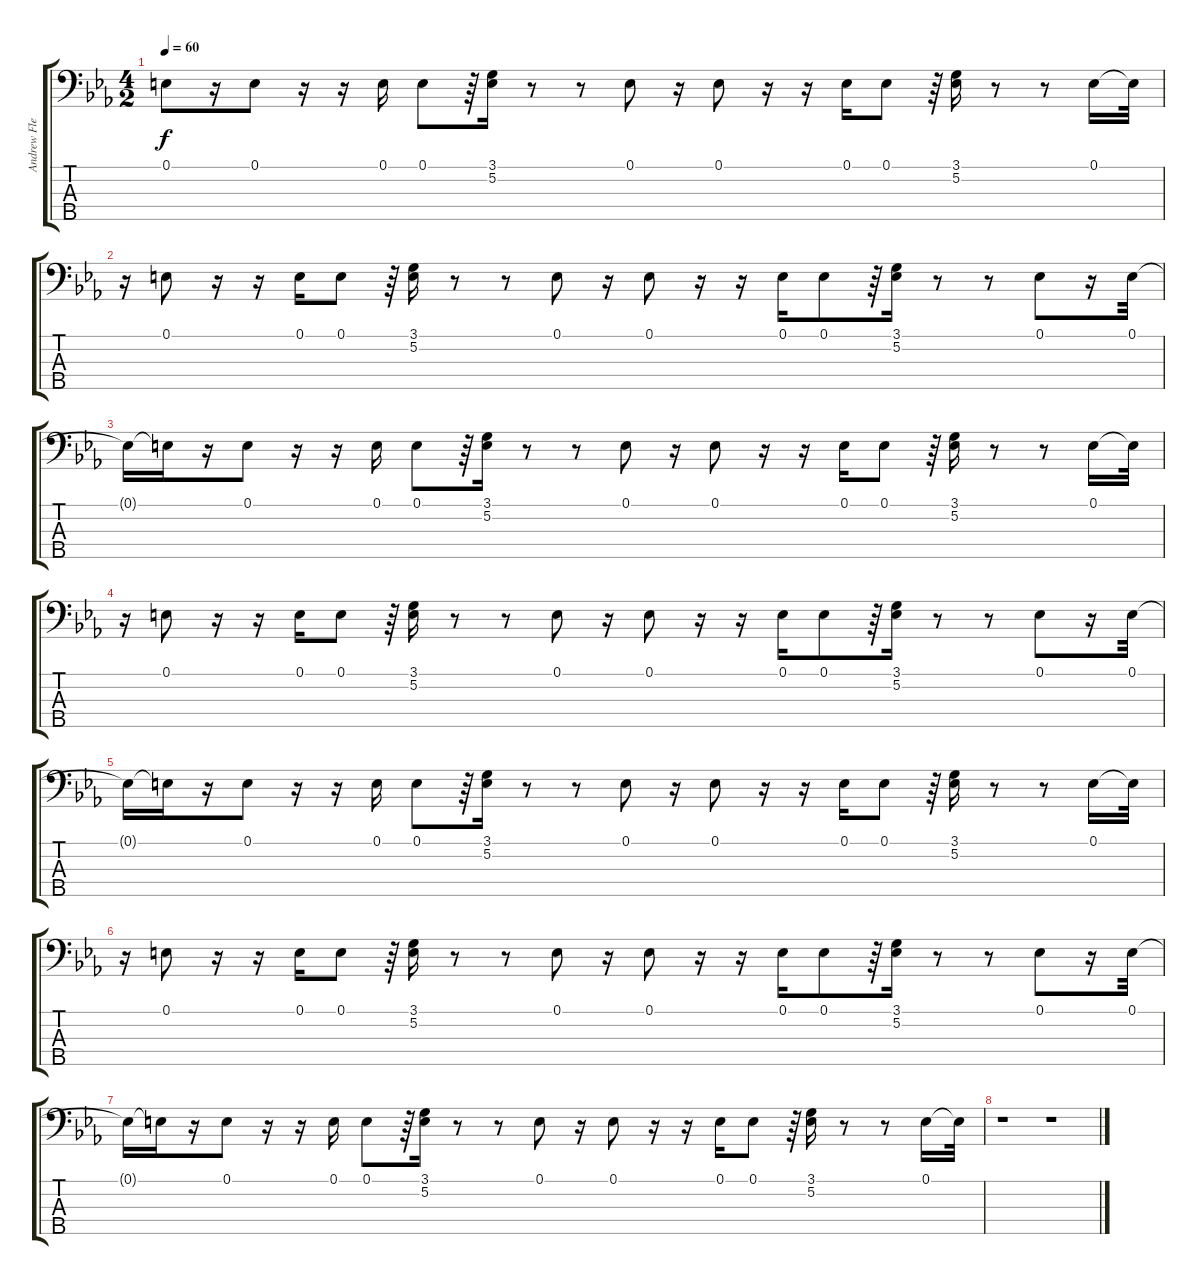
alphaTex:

\track ("Andrew Flechter(Synth Bass)" "Andrew Fle") {instrument synthbass2}
\staff {score tabs}
\tuning (E2 B1 Gb1 Db1 Ab0) {hide}
\ts (4 2)
\tempo 60
\clef f4
\ks eb
0.1.8{dy f volume 10} r.16 0.1.8 r.16 r.16 0.1.16 0.1.8 r.64 (3.1 5.2).16 r.8 r.8 0.1.8 r.16 0.1.8 r.16 r.16 0.1.16 0.1.8 r.64 (3.1 5.2).16 r.8 r.8 0.1.16 0.1{t}.32 |
r.16 0.1.8 r.16 r.16 0.1.16 0.1.8 r.64 (3.1 5.2).16 r.8 r.8 0.1.8 r.16 0.1.8 r.16 r.16 0.1.16 0.1.8 r.64 (3.1 5.2).16 r.8 r.8 0.1.8 r.16 0.1.32 |
0.1{t}.16 0.1{t}.16 r.16 0.1.8 r.16 r.16 0.1.16 0.1.8 r.64 (3.1 5.2).16 r.8 r.8 0.1.8 r.16 0.1.8 r.16 r.16 0.1.16 0.1.8 r.64 (3.1 5.2).16 r.8 r.8 0.1.16 0.1{t}.32 |
r.16 0.1.8 r.16 r.16 0.1.16 0.1.8 r.64 (3.1 5.2).16 r.8 r.8 0.1.8 r.16 0.1.8 r.16 r.16 0.1.16 0.1.8 r.64 (3.1 5.2).16 r.8 r.8 0.1.8 r.16 0.1.32 |
0.1{t}.16 0.1{t}.16 r.16 0.1.8 r.16 r.16 0.1.16 0.1.8 r.64 (3.1 5.2).16 r.8 r.8 0.1.8 r.16 0.1.8 r.16 r.16 0.1.16 0.1.8 r.64 (3.1 5.2).16 r.8 r.8 0.1.16 0.1{t}.32 |
r.16{volume 0} 0.1.8 r.16 r.16 0.1.16 0.1.8 r.64 (3.1 5.2).16 r.8 r.8 0.1.8 r.16 0.1.8 r.16 r.16 0.1.16 0.1.8 r.64 (3.1 5.2).16 r.8 r.8 0.1.8 r.16 0.1.32 |
0.1{t}.16 0.1{t}.16 r.16 0.1.8 r.16 r.16 0.1.16 0.1.8 r.64 (3.1 5.2).16 r.8 r.8 0.1.8 r.16 0.1.8 r.16 r.16 0.1.16 0.1.8 r.64 (3.1 5.2).16 r.8 r.8 0.1.16 0.1{t}.32 |
r.1 r.1
